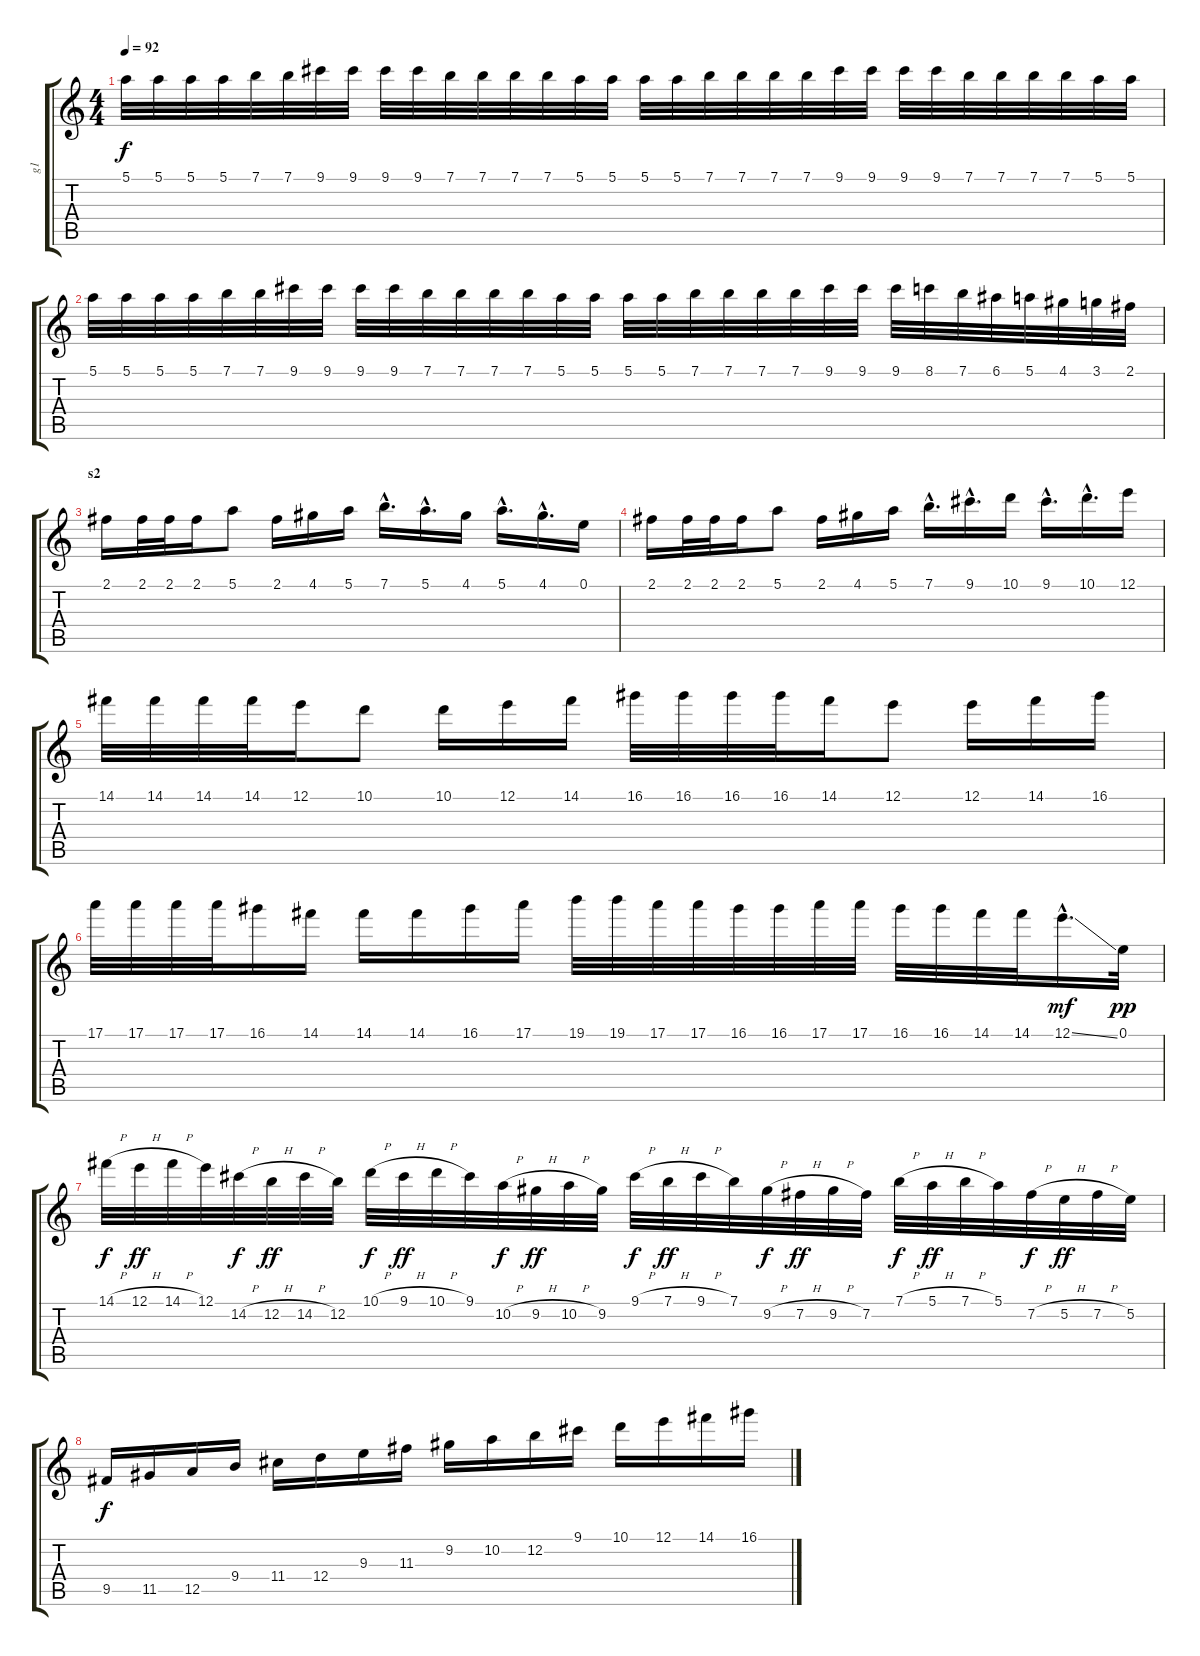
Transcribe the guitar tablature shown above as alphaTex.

\track ("g1" "g1") {instrument overdrivenguitar}
\staff {score tabs}
\tuning (E4 B3 G3 D3 A2 E2) {hide}
\ts (4 4)
\tempo 92
\clef g2
\ks c
5.1.32{dy f} 5.1.32 5.1.32 5.1.32 7.1.32 7.1.32 9.1.32 9.1.32 9.1.32 9.1.32 7.1.32 7.1.32 7.1.32 7.1.32 5.1.32 5.1.32 5.1.32 5.1.32 7.1.32 7.1.32 7.1.32 7.1.32 9.1.32 9.1.32 9.1.32 9.1.32 7.1.32 7.1.32 7.1.32 7.1.32 5.1.32 5.1.32 |
5.1.32 5.1.32 5.1.32 5.1.32 7.1.32 7.1.32 9.1.32 9.1.32 9.1.32 9.1.32 7.1.32 7.1.32 7.1.32 7.1.32 5.1.32 5.1.32 5.1.32 5.1.32 7.1.32 7.1.32 7.1.32 7.1.32 9.1.32 9.1.32 9.1.32 8.1.32 7.1.32 6.1.32 5.1.32 4.1.32 3.1.32 2.1.32 |
\section ("" "s2")
2.1.16 2.1.32 2.1.32 2.1.16 5.1.8 2.1.16 4.1.16 5.1.16 7.1{hac}.16{d} 5.1{hac}.16{d} 4.1.16 5.1{hac}.16{d} 4.1{hac}.16{d} 0.1.16 |
2.1.16 2.1.32 2.1.32 2.1.16 5.1.8 2.1.16 4.1.16 5.1.16 7.1{hac}.16{d} 9.1{hac}.16{d} 10.1.16 9.1{hac}.16{d} 10.1{hac}.16{d} 12.1.16 |
14.1.32 14.1.32 14.1.32 14.1.32 12.1.16 10.1.8 10.1.16 12.1.16 14.1.16 16.1.32 16.1.32 16.1.32 16.1.32 14.1.16 12.1.8 12.1.16 14.1.16 16.1.16 |
17.1.32 17.1.32 17.1.32 17.1.32 16.1.16 14.1.16 14.1.16 14.1.16 16.1.16 17.1.16 19.1.32 19.1.32 17.1.32 17.1.32 16.1.32 16.1.32 17.1.32 17.1.32 16.1.32 16.1.32 14.1.32 14.1.32 12.1{ss hac}.16{d dy mf} 0.1.32{dy pp} |
14.1{h}.32{dy f} 12.1{h}.32{dy ff} 14.1{h}.32 12.1.32 14.2{h}.32{dy f} 12.2{h}.32{dy ff} 14.2{h}.32 12.2.32 10.1{h}.32{dy f} 9.1{h}.32{dy ff} 10.1{h}.32 9.1.32 10.2{h}.32{dy f} 9.2{h}.32{dy ff} 10.2{h}.32 9.2.32 9.1{h}.32{dy f} 7.1{h}.32{dy ff} 9.1{h}.32 7.1.32 9.2{h}.32{dy f} 7.2{h}.32{dy ff} 9.2{h}.32 7.2.32 7.1{h}.32{dy f} 5.1{h}.32{dy ff} 7.1{h}.32 5.1.32 7.2{h}.32{dy f} 5.2{h}.32{dy ff} 7.2{h}.32 5.2.32 |
9.5.16{dy f} 11.5.16 12.5.16 9.4.16 11.4.16 12.4.16 9.3.16 11.3.16 9.2.16 10.2.16 12.2.16 9.1.16 10.1.16 12.1.16 14.1.16 16.1.16
